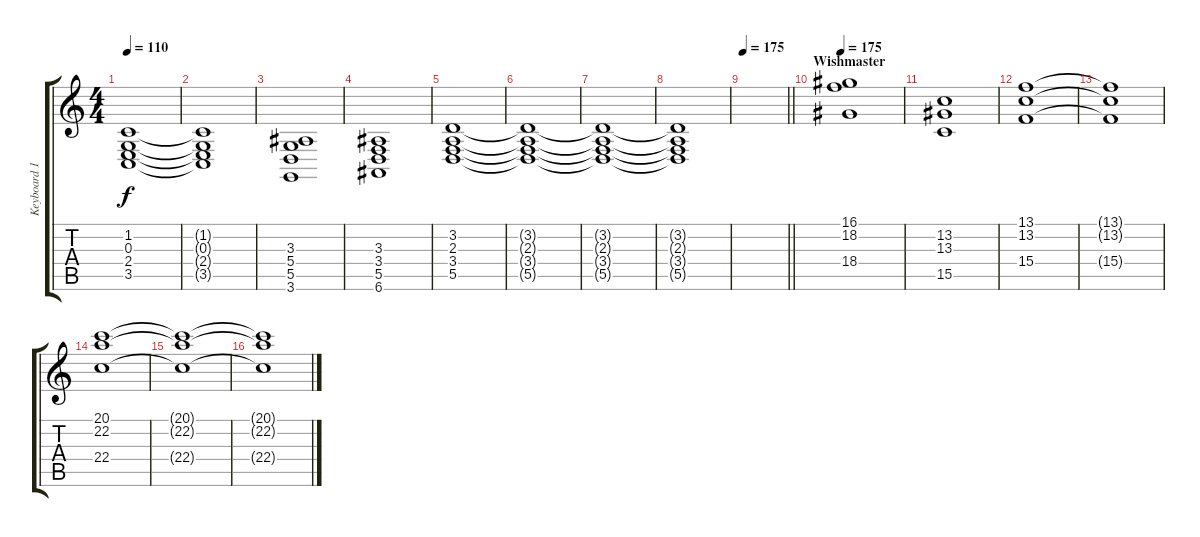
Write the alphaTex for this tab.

\track ("Keyboard 1" "Keyboard 1") {instrument stringensemble1}
\staff {score tabs}
\tuning (E4 B3 G3 D3 A2 E2) {hide}
\ts (4 4)
\tempo 110
\clef g2
\ks c
(1.2 0.3 2.4 3.5).1{dy f} |
(1.2{t} 0.3{t} 2.4{t} 3.5{t}).1 |
(3.3 5.4 5.5 3.6).1 |
(3.3 3.4 5.5 6.6).1 |
(3.2 2.3 3.4 5.5).1 |
(3.2{t} 2.3{t} 3.4{t} 5.5{t}).1 |
(3.2{t} 2.3{t} 3.4{t} 5.5{t}).1 |
(3.2{t} 2.3{t} 3.4{t} 5.5{t}).1{volume 0} |
\tempo 175
\barLineRight lightlight
|
\section ("" "Wishmaster")
\tempo 175
(16.1 18.2 18.4).1{instrument churchorgan} |
(13.2 13.3 15.5).1 |
(13.1 13.2 15.4).1 |
(13.1{t} 13.2{t} 15.4{t}).1 |
(20.1 22.2 22.4).1 |
(20.1{t} 22.2{t} 22.4{t}).1 |
(20.1{t} 22.2{t} 22.4{t}).1
